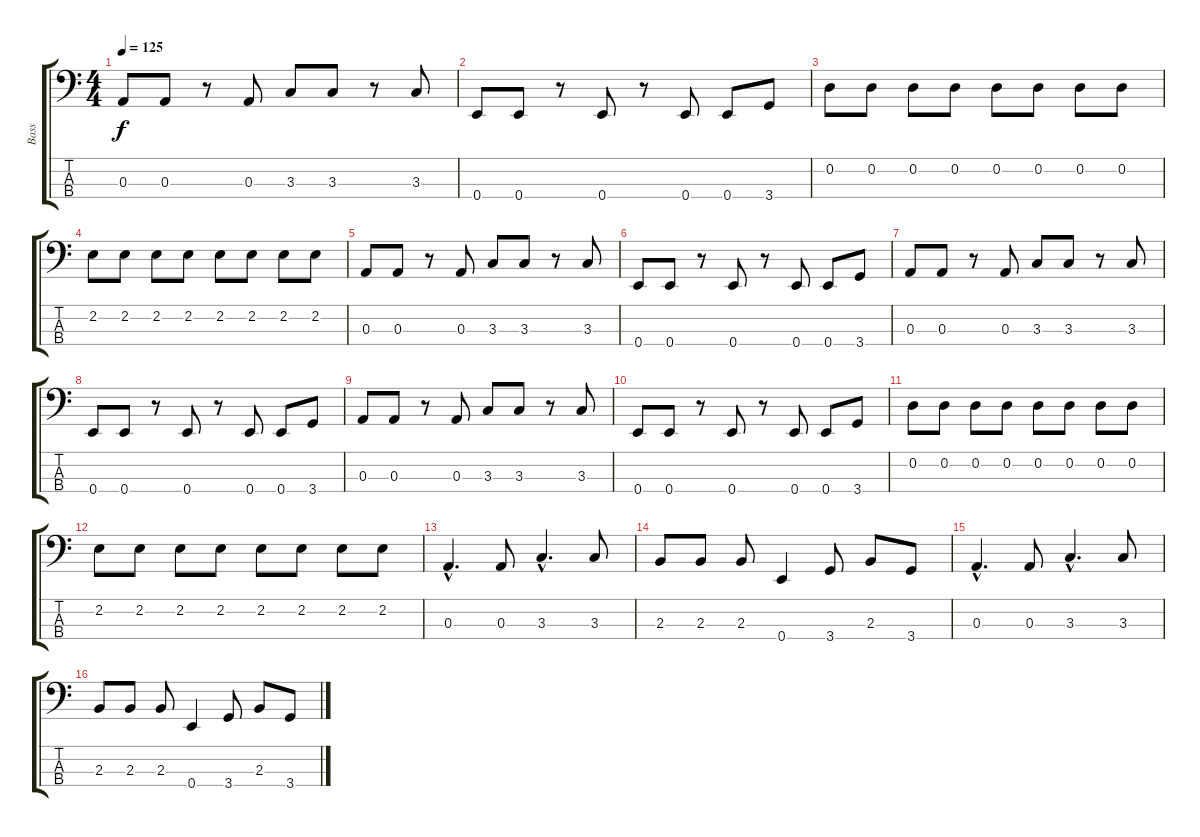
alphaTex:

\track ("Bass" "Bass") {instrument electricbasspick}
\staff {score tabs}
\tuning (G2 D2 A1 E1) {hide}
\ts (4 4)
\tempo 125
\clef f4
\ks c
0.3.8{dy f} 0.3.8 r.8 0.3.8 3.3.8 3.3.8 r.8 3.3.8 |
0.4.8 0.4.8 r.8 0.4.8 r.8 0.4.8 0.4.8 3.4.8 |
0.2.8 0.2.8 0.2.8 0.2.8 0.2.8 0.2.8 0.2.8 0.2.8 |
2.2.8 2.2.8 2.2.8 2.2.8 2.2.8 2.2.8 2.2.8 2.2.8 |
0.3.8 0.3.8 r.8 0.3.8 3.3.8 3.3.8 r.8 3.3.8 |
0.4.8 0.4.8 r.8 0.4.8 r.8 0.4.8 0.4.8 3.4.8 |
0.3.8 0.3.8 r.8 0.3.8 3.3.8 3.3.8 r.8 3.3.8 |
0.4.8 0.4.8 r.8 0.4.8 r.8 0.4.8 0.4.8 3.4.8 |
0.3.8 0.3.8 r.8 0.3.8 3.3.8 3.3.8 r.8 3.3.8 |
0.4.8 0.4.8 r.8 0.4.8 r.8 0.4.8 0.4.8 3.4.8 |
0.2.8 0.2.8 0.2.8 0.2.8 0.2.8 0.2.8 0.2.8 0.2.8 |
2.2.8 2.2.8 2.2.8 2.2.8 2.2.8 2.2.8 2.2.8 2.2.8 |
0.3{hac}.4{d} 0.3.8 3.3{hac}.4{d} 3.3.8 |
2.3.8 2.3.8 2.3.8 0.4.4 3.4.8 2.3.8 3.4.8 |
0.3{hac}.4{d} 0.3.8 3.3{hac}.4{d} 3.3.8 |
2.3.8 2.3.8 2.3.8 0.4.4 3.4.8 2.3.8 3.4.8
